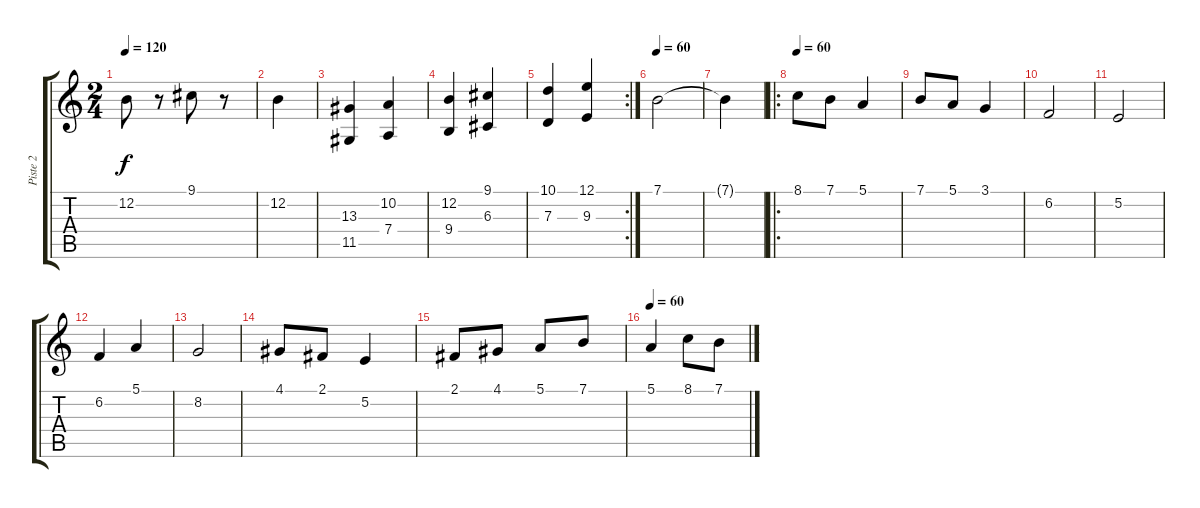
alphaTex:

\track ("Piste 2" "Piste 2") {instrument accordion}
\staff {score tabs}
\tuning (E4 B3 G3 D3 A2 E2) {hide}
\ts (2 4)
\tempo 120
\clef g2
\ks c
12.2.8{dy f} r.8 9.1.8 r.8 |
12.2.4 |
(13.3 11.5).4 (10.2 7.4).4 |
(12.2 9.4).4 (9.1 6.3).4 |
\rc 2
(10.1 7.3).4 (12.1 9.3).4 |
\tempo 60
7.1.2 |
7.1{t}.4 |
\ro
\tempo 60
8.1.8 7.1.8 5.1.4 |
7.1.8 5.1.8 3.1.4 |
6.2.2 |
5.2.2 |
6.2.4 5.1.4 |
8.2.2 |
4.1.8 2.1.8 5.2.4 |
2.1.8 4.1.8 5.1.8 7.1.8 |
\tempo 60
5.1.4 8.1.8 7.1.8
